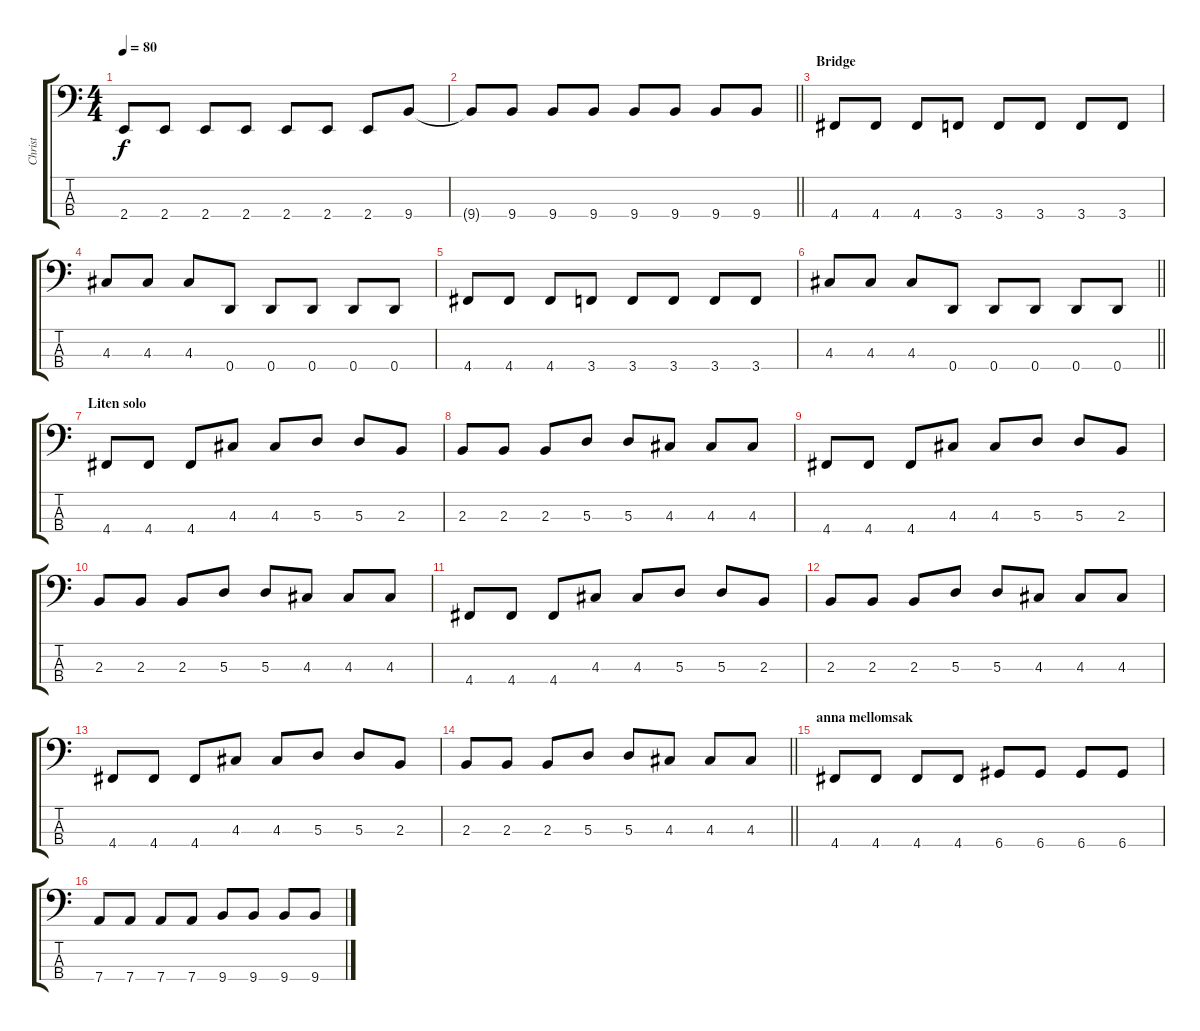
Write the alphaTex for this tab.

\track ("Christ" "Christ") {instrument electricbassfinger}
\staff {score tabs}
\tuning (G2 D2 A1 D1) {hide}
\ts (4 4)
\tempo 80
\clef f4
\ks c
2.4.8{dy f} 2.4.8 2.4.8 2.4.8 2.4.8 2.4.8 2.4.8 9.4.8 |
\barLineRight lightlight
9.4{t}.8 9.4.8 9.4.8 9.4.8 9.4.8 9.4.8 9.4.8 9.4.8 |
\section ("" "Bridge")
4.4.8 4.4.8 4.4.8 3.4.8 3.4.8 3.4.8 3.4.8 3.4.8 |
4.3.8 4.3.8 4.3.8 0.4.8 0.4.8 0.4.8 0.4.8 0.4.8 |
4.4.8 4.4.8 4.4.8 3.4.8 3.4.8 3.4.8 3.4.8 3.4.8 |
\barLineRight lightlight
4.3.8 4.3.8 4.3.8 0.4.8 0.4.8 0.4.8 0.4.8 0.4.8 |
\section ("" "Liten solo")
4.4.8 4.4.8 4.4.8 4.3.8 4.3.8 5.3.8 5.3.8 2.3.8 |
2.3.8 2.3.8 2.3.8 5.3.8 5.3.8 4.3.8 4.3.8 4.3.8 |
4.4.8 4.4.8 4.4.8 4.3.8 4.3.8 5.3.8 5.3.8 2.3.8 |
2.3.8 2.3.8 2.3.8 5.3.8 5.3.8 4.3.8 4.3.8 4.3.8 |
4.4.8 4.4.8 4.4.8 4.3.8 4.3.8 5.3.8 5.3.8 2.3.8 |
2.3.8 2.3.8 2.3.8 5.3.8 5.3.8 4.3.8 4.3.8 4.3.8 |
4.4.8 4.4.8 4.4.8 4.3.8 4.3.8 5.3.8 5.3.8 2.3.8 |
\barLineRight lightlight
2.3.8 2.3.8 2.3.8 5.3.8 5.3.8 4.3.8 4.3.8 4.3.8 |
\section ("" "anna mellomsak")
4.4.8 4.4.8 4.4.8 4.4.8 6.4.8 6.4.8 6.4.8 6.4.8 |
7.4.8 7.4.8 7.4.8 7.4.8 9.4.8 9.4.8 9.4.8 9.4.8
